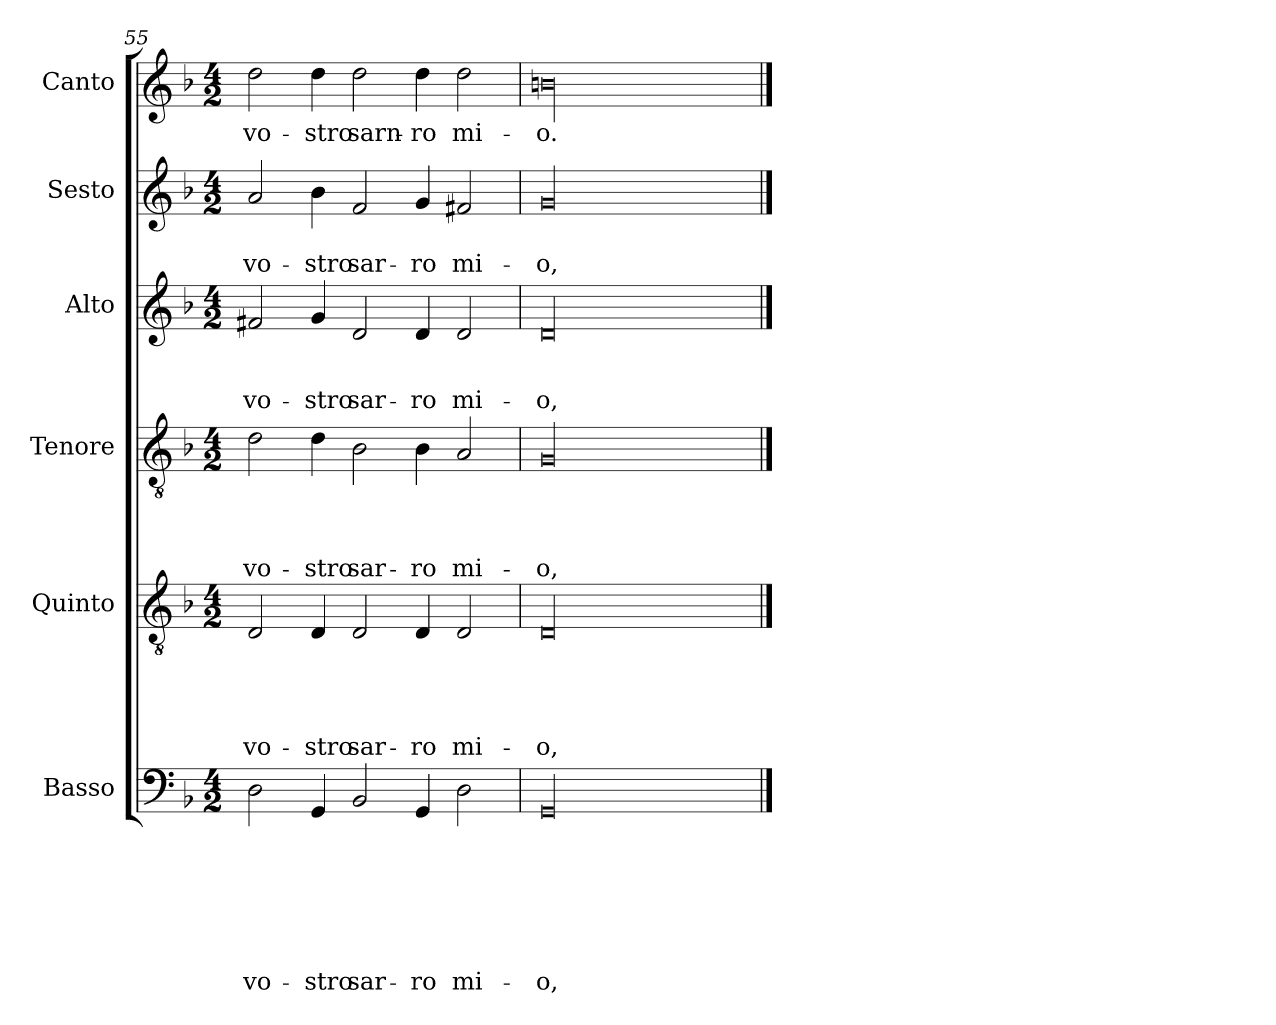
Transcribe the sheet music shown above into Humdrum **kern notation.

**kern	**text	**text	**text	**text	**text	**text	**text	**kern	**text	**text	**text	**text	**text	**kern	**text	**text	**text	**text	**kern	**text	**text	**text	**kern	**text	**text	**kern	**text
*part6	*part6	*part6	*part6	*part6	*part6	*part6	*part6	*part5	*part5	*part5	*part5	*part5	*part5	*part4	*part4	*part4	*part4	*part4	*part3	*part3	*part3	*part3	*part2	*part2	*part2	*part1	*part1
*staff6	*staff6	*staff6	*staff6	*staff6	*staff6	*staff6	*staff6	*staff5	*staff5	*staff5	*staff5	*staff5	*staff5	*staff4	*staff4	*staff4	*staff4	*staff4	*staff3	*staff3	*staff3	*staff3	*staff2	*staff2	*staff2	*staff1	*staff1
*I"Basso	*	*	*	*	*	*	*	*I"Quinto	*	*	*	*	*	*I"Tenore	*	*	*	*	*I"Alto	*	*	*	*I"Sesto	*	*	*I"Canto	*
*I'B.	*	*	*	*	*	*	*	*I'Q.	*	*	*	*	*	*I'T.	*	*	*	*	*I'A.	*	*	*	*I'S.	*	*	*I'C.	*
*clefF4	*	*	*	*	*	*	*	*clefGv2	*	*	*	*	*	*clefGv2	*	*	*	*	*clefG2	*	*	*	*clefG2	*	*	*clefG2	*
*k[b-]	*	*	*	*	*	*	*	*k[b-]	*	*	*	*	*	*k[b-]	*	*	*	*	*k[b-]	*	*	*	*k[b-]	*	*	*k[b-]	*
*F:	*	*	*	*	*	*	*	*F:	*	*	*	*	*	*F:	*	*	*	*	*F:	*	*	*	*F:	*	*	*F:	*
*M4/2	*	*	*	*	*	*	*	*M4/2	*	*	*	*	*	*M4/2	*	*	*	*	*M4/2	*	*	*	*M4/2	*	*	*M4/2	*
=55	=55	=55	=55	=55	=55	=55	=55	=55	=55	=55	=55	=55	=55	=55	=55	=55	=55	=55	=55	=55	=55	=55	=55	=55	=55	=55	=55
!	!	!	!	!	!	!	!LO:LY:b:rj	!	!	!	!	!	!LO:LY:b	!	!	!	!	!LO:LY:b	!	!	!	!LO:LY:b	!	!	!LO:LY:b	!	!LO:LY:b
2D\	.	.	.	.	.	.	vo-	2D/	.	.	.	.	vo-	2d\	.	.	.	vo-	2f#X/	.	.	vo-	2a/	.	vo-	2dd\	vo-
!	!	!	!	!	!	!	!LO:LY:b:rj	!	!	!	!	!	!LO:LY:b	!	!	!	!	!LO:LY:b	!	!	!	!LO:LY:b	!	!	!LO:LY:b	!	!LO:LY:b
4GG/	.	.	.	.	.	.	-stro	4D/	.	.	.	.	-stro	4d\	.	.	.	-stro	4g/	.	.	-stro	4b-\	.	-stro	4dd\	-stro
!	!	!	!	!	!	!	!LO:LY:b:rj	!	!	!	!	!	!LO:LY:b	!	!	!	!	!LO:LY:b	!	!	!	!LO:LY:b	!	!	!LO:LY:b	!	!LO:LY:b
2BB-/	.	.	.	.	.	.	sar-	2D/	.	.	.	.	sar-	2B-\	.	.	.	sar-	2d/	.	.	sar-	2f/	.	sar-	2dd\	sarn-
!	!	!	!	!	!	!	!LO:LY:b:rj	!	!	!	!	!	!LO:LY:b	!	!	!	!	!LO:LY:b	!	!	!	!LO:LY:b	!	!	!LO:LY:b	!	!LO:LY:b
4GG/	.	.	.	.	.	.	-ro	4D/	.	.	.	.	-ro	4B-\	.	.	.	-ro	4d/	.	.	-ro	4g/	.	-ro	4dd\	-ro
!	!	!	!	!	!	!	!LO:LY:b:rj	!	!	!	!	!	!LO:LY:b	!	!	!	!	!LO:LY:b	!	!	!	!LO:LY:b	!	!	!LO:LY:b	!	!LO:LY:b
2D\	.	.	.	.	.	.	mi-	2D/	.	.	.	.	mi-	2A/	.	.	.	mi-	2d/	.	.	mi-	2f#X/	.	mi-	2dd\	mi-
=56	=56	=56	=56	=56	=56	=56	=56	=56	=56	=56	=56	=56	=56	=56	=56	=56	=56	=56	=56	=56	=56	=56	=56	=56	=56	=56	=56
!	!	!	!	!	!	!	!LO:LY:b:rj	!	!	!	!	!	!LO:LY:b	!	!	!	!	!LO:LY:b	!	!	!	!LO:LY:b	!	!	!LO:LY:b	!	!LO:LY:b
00GG	.	.	.	.	.	.	-o,	00D	.	.	.	.	-o,	00G	.	.	.	-o,	00d	.	.	-o,	00g	.	-o,	00bn	-o.
==	==	==	==	==	==	==	==	==	==	==	==	==	==	==	==	==	==	==	==	==	==	==	==	==	==	==	==
*-	*-	*-	*-	*-	*-	*-	*-	*-	*-	*-	*-	*-	*-	*-	*-	*-	*-	*-	*-	*-	*-	*-	*-	*-	*-	*-	*-
